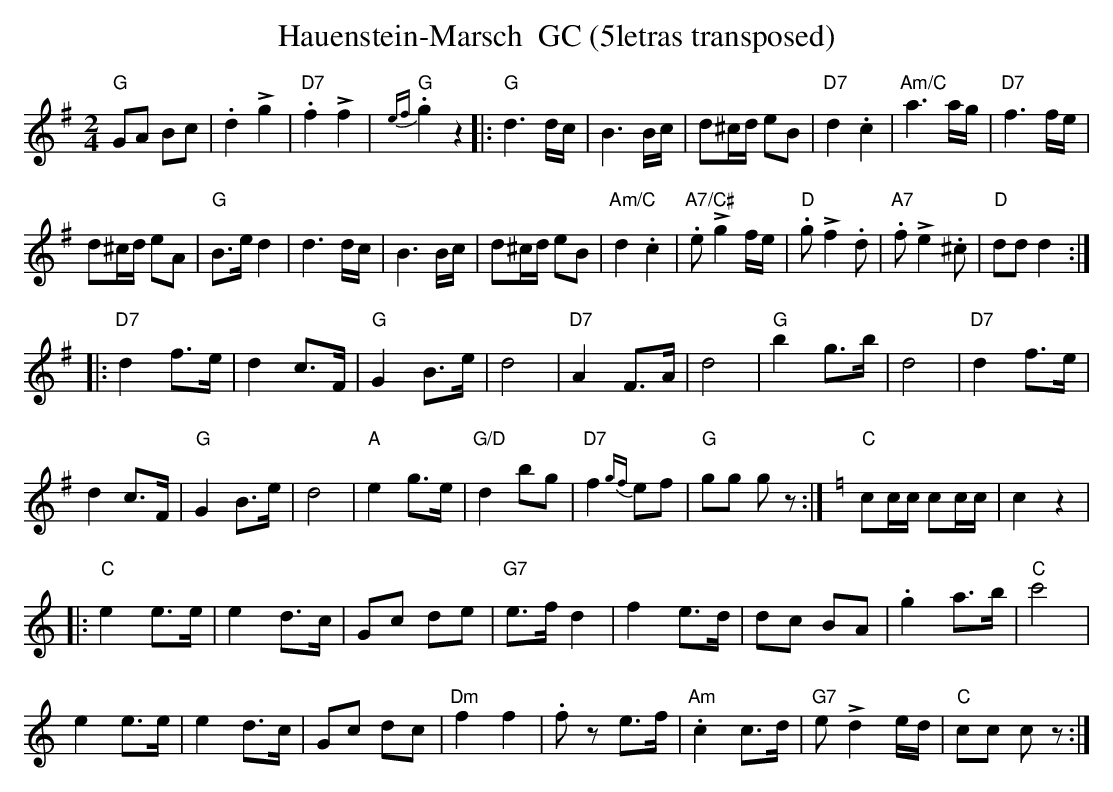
X:1
T:Hauenstein-Marsch  GC (5letras transposed)
M:2/4
L:1/8
K:G transpose=3 %%MIDI gchordon
"G"GA Bc | .d2!>!g2 | "D7".f2!>!f2 | "G"{ef}.g2 z2 |: "G"d3d/2c/2 | B3B/2c/2 | d^c/2d/2 eB | "D7"d2.c2 | "Am/C"a3a/2g/2 | "D7"f3f/2e/2 |
d^c/2d/2 eA | "G"B>ed2 | d3d/2c/2 | B3B/2c/2 | d^c/2d/2 eB | "Am/C"d2.c2 | "A7/C#".e!>!g2f/2e/2 | "D".g!>!f2.d | "A7".f!>!e2.^c | "D"ddd2 ::
"D7"d2f>e | d2 c>F | "G"G2B>e | d4 | "D7"A2F>A | d4 | "G"b2g>b | d4 | "D7"d2f>e |
d2c>F | "G"G2B>e | d4 | "A"e2g>e | "G/D"d2bg | "D7"f2 {gf}ef | "G"gg gz :| [K:C] "C"cc/2c/2 cc/2c/2 | c2z2 |
|: "C"e2e>e | e2d>c | Gc de | "G7"e>fd2 | f2e>d | dc BA | .g2a>b | "C"c'4 |
e2e>e | e2d>c | Gc dc | "Dm"f2f2 | .fz e>f | "Am".c2c>d | "G7"e!>!d2e/2d/2 | "C"cc cz :|
